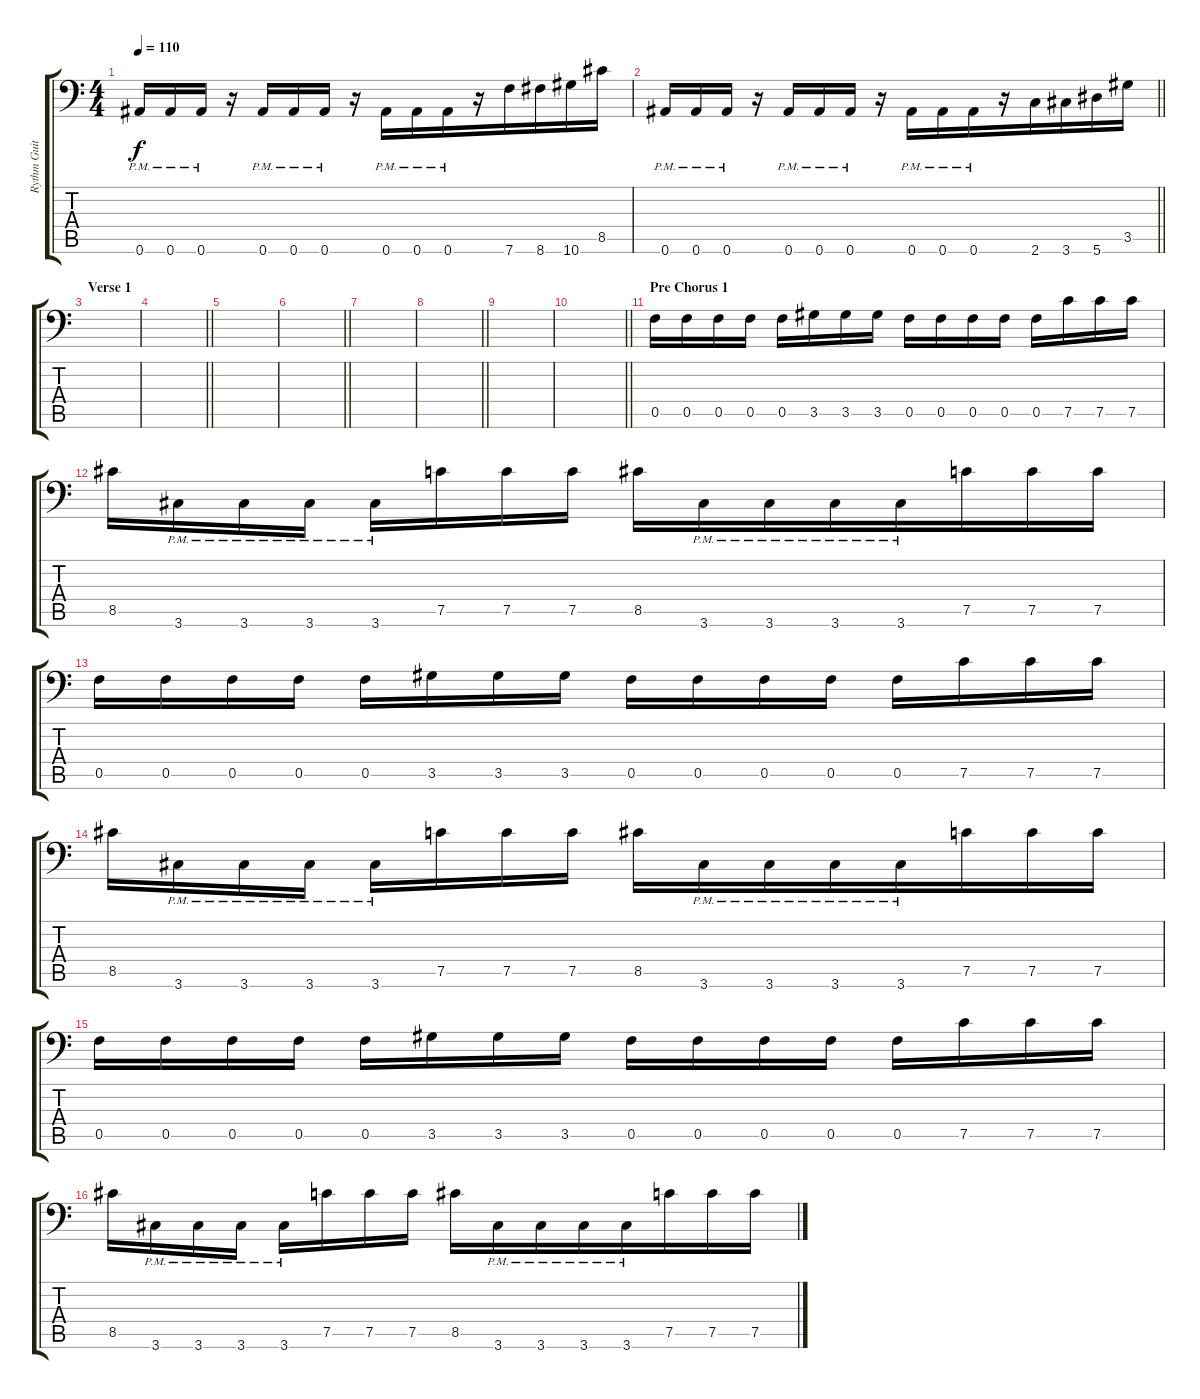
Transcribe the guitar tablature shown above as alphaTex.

\track ("Rythm Guitar 2" "Rythm Guit") {instrument distortionguitar}
\staff {score tabs}
\tuning (C4 G3 Eb3 Bb2 F2 Bb1) {hide}
\ts (4 4)
\tempo 110
\clef f4
\ks c
0.6{pm}.16{dy f} 0.6{pm}.16 0.6{pm}.16 r.16{beam merge} 0.6{pm}.16 0.6{pm}.16{beam merge} 0.6{pm}.16 r.16 0.6{pm}.16 0.6{pm}.16 0.6{pm}.16{beam merge} r.16 7.6.16 8.6.16{beam merge} 10.6.16{beam merge} 8.5.16 |
\barLineRight lightlight
0.6{pm}.16 0.6{pm}.16 0.6{pm}.16 r.16{beam merge} 0.6{pm}.16 0.6{pm}.16{beam merge} 0.6{pm}.16 r.16 0.6{pm}.16 0.6{pm}.16 0.6{pm}.16{beam merge} r.16 2.6.16 3.6.16{beam merge} 5.6.16{beam merge} 3.5.16 |
\section ("" "Verse 1")
|
\barLineRight lightlight
|
|
\barLineRight lightlight
|
|
\barLineRight lightlight
|
|
\barLineRight lightlight
|
\section ("" "Pre Chorus 1")
0.5.16{beam merge} 0.5.16{beam merge} 0.5.16 0.5.16 0.5.16 3.5.16{beam merge} 3.5.16 3.5.16 0.5.16 0.5.16 0.5.16 0.5.16 0.5.16 7.5.16 7.5.16 7.5.16 |
8.5.16{beam merge} 3.6{pm}.16 3.6{pm}.16 3.6{pm}.16 3.6{pm}.16 7.5.16 7.5.16 7.5.16 8.5.16 3.6{pm}.16 3.6{pm}.16{beam merge} 3.6{pm}.16{beam merge} 3.6{pm}.16 7.5.16 7.5.16 7.5.16 |
0.5.16{beam merge} 0.5.16{beam merge} 0.5.16 0.5.16 0.5.16 3.5.16{beam merge} 3.5.16 3.5.16 0.5.16 0.5.16 0.5.16 0.5.16 0.5.16 7.5.16 7.5.16 7.5.16 |
8.5.16{beam merge} 3.6{pm}.16 3.6{pm}.16 3.6{pm}.16 3.6{pm}.16 7.5.16 7.5.16 7.5.16 8.5.16 3.6{pm}.16 3.6{pm}.16{beam merge} 3.6{pm}.16{beam merge} 3.6{pm}.16 7.5.16 7.5.16 7.5.16 |
0.5.16{beam merge} 0.5.16{beam merge} 0.5.16 0.5.16 0.5.16 3.5.16{beam merge} 3.5.16 3.5.16 0.5.16 0.5.16 0.5.16 0.5.16 0.5.16 7.5.16 7.5.16 7.5.16 |
8.5.16{beam merge} 3.6{pm}.16 3.6{pm}.16 3.6{pm}.16 3.6{pm}.16 7.5.16 7.5.16 7.5.16 8.5.16 3.6{pm}.16 3.6{pm}.16{beam merge} 3.6{pm}.16{beam merge} 3.6{pm}.16 7.5.16 7.5.16 7.5.16
